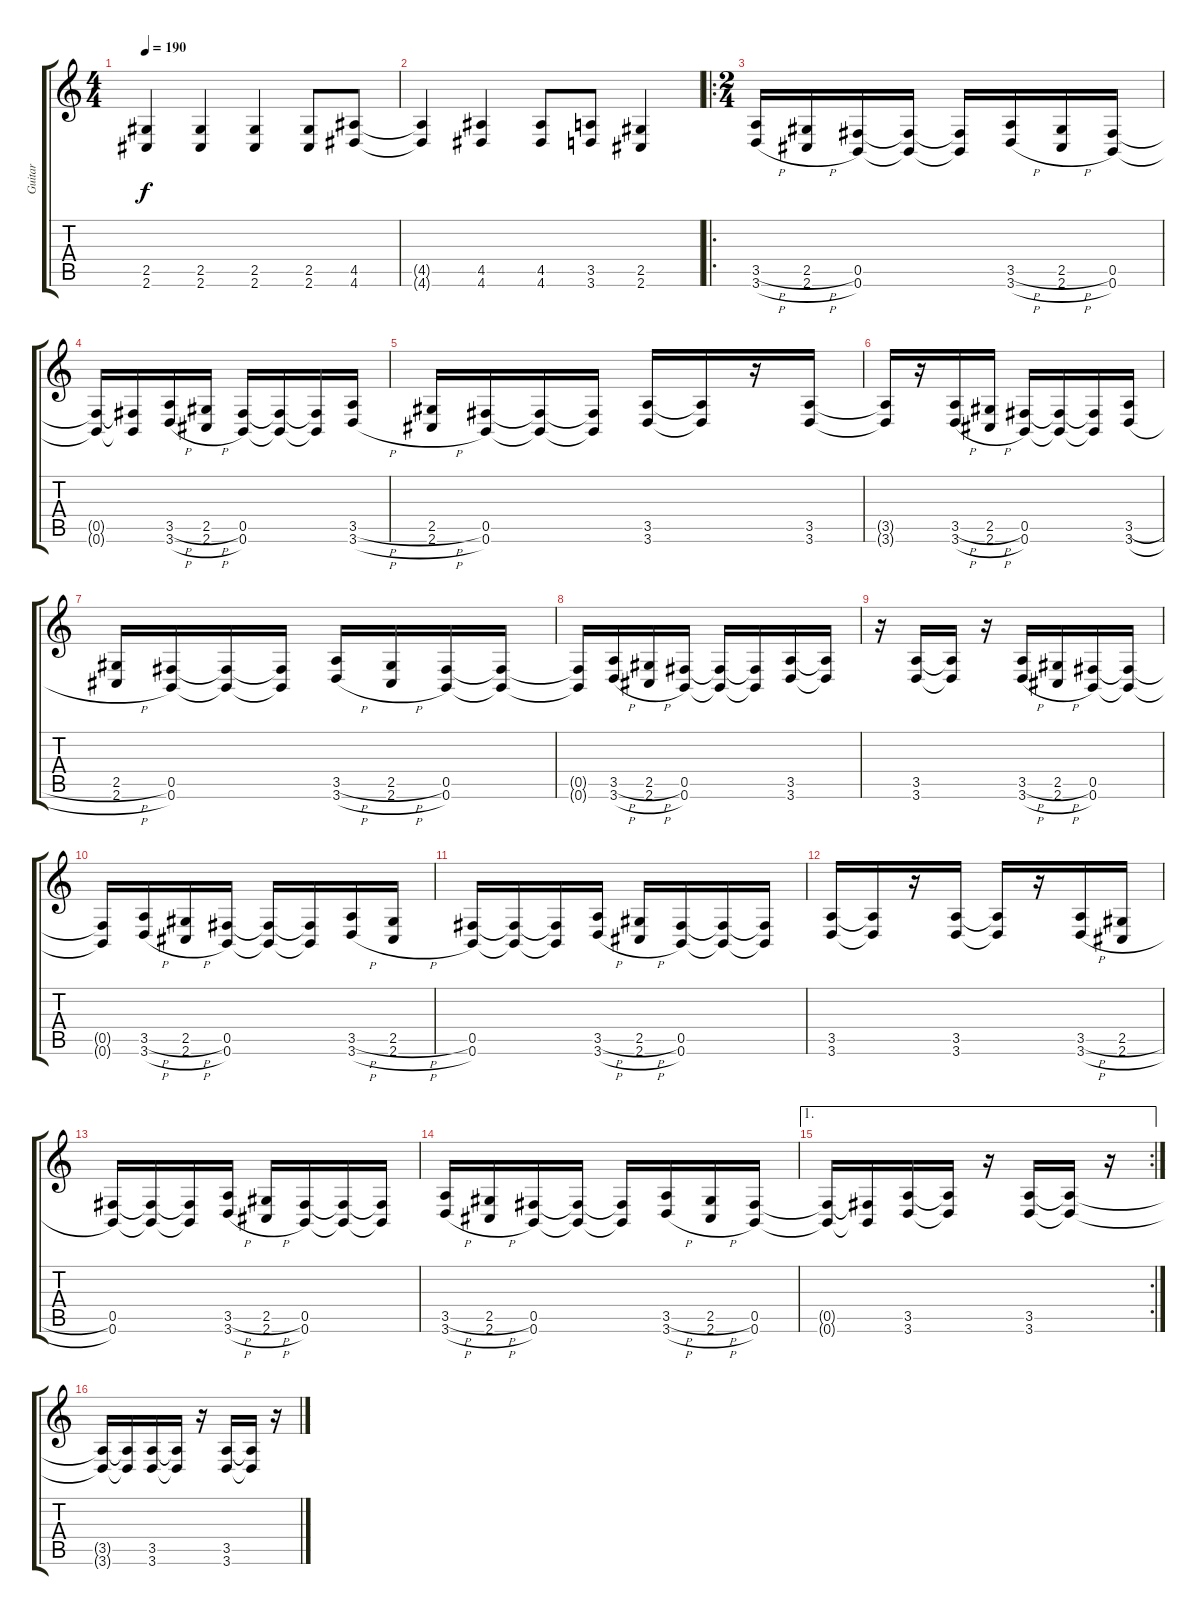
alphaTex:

\track ("Guitar" "Guitar") {instrument overdrivenguitar}
\staff {score tabs}
\tuning (Db4 Ab3 E3 B2 Gb2 B1) {hide}
\ts (4 4)
\tempo 190
\clef g2
\ks c
(2.5{t} 2.6{t}).4{dy f} (2.5 2.6).4 (2.5 2.6).4 (2.5 2.6).8 (4.5 4.6).8 |
(4.5{t} 4.6{t}).4 (4.5 4.6).4 (4.5 4.6).8 (3.5 3.6).8 (2.5 2.6).4 |
\ro
\ts (2 4)
(3.5{h} 3.6{h}).16 (2.5{h} 2.6{h}).16 (0.5 0.6).16 (0.5{t} 0.6{t}).16 (0.5{t} 0.6{t}).16 (3.5{h} 3.6{h}).16 (2.5{h} 2.6{h}).16 (0.5 0.6).16 |
(0.5{t} 0.6{t}).16 (0.5{t} 0.6{t}).16 (3.5{h} 3.6{h}).16 (2.5{h} 2.6{h}).16 (0.5 0.6).16 (0.5{t} 0.6{t}).16 (0.5{t} 0.6{t}).16 (3.5{h} 3.6{h}).16 |
(2.5{h} 2.6{h}).16 (0.5 0.6).16 (0.5{t} 0.6{t}).16 (0.5{t} 0.6{t}).16 (3.5 3.6).16 (3.5{t} 3.6{t}).16 r.16 (3.5 3.6).16 |
(3.5{t} 3.6{t}).16 r.16 (3.5{h} 3.6{h}).16 (2.5{h} 2.6{h}).16 (0.5 0.6).16 (0.5{t} 0.6{t}).16 (0.5{t} 0.6{t}).16 (3.5{h} 3.6{h}).16 |
(2.5{h} 2.6{h}).16 (0.5 0.6).16 (0.5{t} 0.6{t}).16 (0.5{t} 0.6{t}).16 (3.5{h} 3.6{h}).16 (2.5{h} 2.6{h}).16 (0.5 0.6).16 (0.5{t} 0.6{t}).16 |
(0.5{t} 0.6{t}).16 (3.5{h} 3.6{h}).16 (2.5{h} 2.6{h}).16 (0.5 0.6).16 (0.5{t} 0.6{t}).16 (0.5{t} 0.6{t}).16 (3.5 3.6).16 (3.5{t} 3.6{t}).16 |
r.16 (3.5 3.6).16 (3.5{t} 3.6{t}).16 r.16 (3.5{h} 3.6{h}).16 (2.5{h} 2.6{h}).16 (0.5 0.6).16 (0.5{t} 0.6{t}).16 |
(0.5{t} 0.6{t}).16 (3.5{h} 3.6{h}).16 (2.5{h} 2.6{h}).16 (0.5 0.6).16 (0.5{t} 0.6{t}).16 (0.5{t} 0.6{t}).16 (3.5{h} 3.6{h}).16 (2.5{h} 2.6{h}).16 |
(0.5 0.6).16 (0.5{t} 0.6{t}).16 (0.5{t} 0.6{t}).16 (3.5{h} 3.6{h}).16 (2.5{h} 2.6{h}).16 (0.5 0.6).16 (0.5{t} 0.6{t}).16 (0.5{t} 0.6{t}).16 |
(3.5 3.6).16 (3.5{t} 3.6{t}).16 r.16 (3.5 3.6).16 (3.5{t} 3.6{t}).16 r.16 (3.5{h} 3.6{h}).16 (2.5{h} 2.6{h}).16 |
(0.5 0.6).16 (0.5{t} 0.6{t}).16 (0.5{t} 0.6{t}).16 (3.5{h} 3.6{h}).16 (2.5{h} 2.6{h}).16 (0.5 0.6).16 (0.5{t} 0.6{t}).16 (0.5{t} 0.6{t}).16 |
(3.5{h} 3.6{h}).16 (2.5{h} 2.6{h}).16 (0.5 0.6).16 (0.5{t} 0.6{t}).16 (0.5{t} 0.6{t}).16 (3.5{h} 3.6{h}).16 (2.5{h} 2.6{h}).16 (0.5 0.6).16 |
\ae 1
\rc 2
(0.5{t} 0.6{t}).16 (0.5{t} 0.6{t}).16 (3.5 3.6).16 (3.5{t} 3.6{t}).16 r.16 (3.5 3.6).16 (3.5{t} 3.6{t}).16 r.16 |
(3.5{t} 3.6{t}).16 (3.5{t} 3.6{t}).16 (3.5 3.6).16 (3.5{t} 3.6{t}).16 r.16 (3.5 3.6).16 (3.5{t} 3.6{t}).16 r.16
